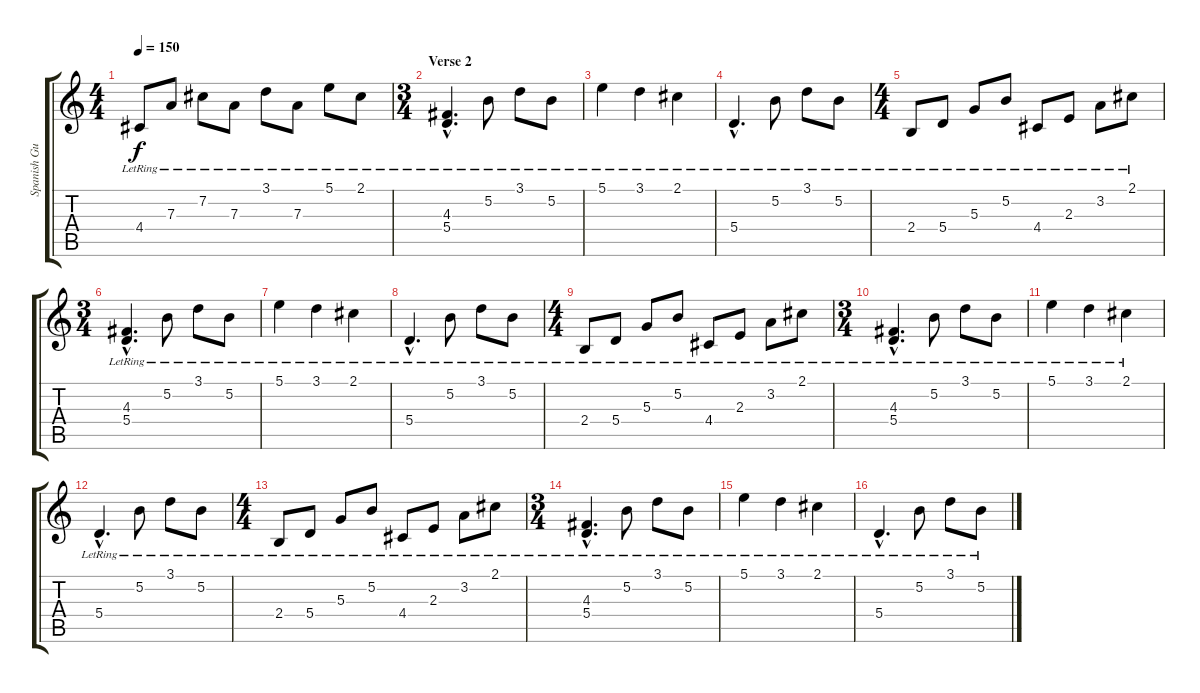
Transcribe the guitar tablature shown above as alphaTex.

\track ("Spanish Guitar 2" "Spanish Gu") {instrument acousticguitarsteel}
\staff {score tabs}
\tuning (B3 Gb3 D3 A2 E2 B1) {hide}
\ts (4 4)
\tempo 150
\clef g2
\ks c
4.4{lr}.8{dy f} 7.3{lr}.8 7.2{lr}.8 7.3{lr}.8 3.1{lr}.8 7.3{lr}.8 5.1{lr}.8 2.1{lr}.8 |
\ts (3 4)
\section ("" "Verse 2")
(4.3{hac lr} 5.4{hac lr}).4{d} 5.2{lr}.8 3.1{lr}.8 5.2{lr}.8 |
5.1{lr}.4 3.1{lr}.4 2.1{lr}.4 |
5.4{hac lr}.4{d} 5.2{lr}.8 3.1{lr}.8 5.2{lr}.8 |
\ts (4 4)
2.4{lr}.8 5.4{lr}.8 5.3{lr}.8 5.2{lr}.8 4.4{lr}.8 2.3{lr}.8 3.2{lr}.8 2.1{lr}.8 |
\ts (3 4)
(4.3{hac lr} 5.4{hac lr}).4{d} 5.2{lr}.8 3.1{lr}.8 5.2{lr}.8 |
5.1{lr}.4 3.1{lr}.4 2.1{lr}.4 |
5.4{hac lr}.4{d} 5.2{lr}.8 3.1{lr}.8 5.2{lr}.8 |
\ts (4 4)
2.4{lr}.8 5.4{lr}.8 5.3{lr}.8 5.2{lr}.8 4.4{lr}.8 2.3{lr}.8 3.2{lr}.8 2.1{lr}.8 |
\ts (3 4)
(4.3{hac lr} 5.4{hac lr}).4{d} 5.2{lr}.8 3.1{lr}.8 5.2{lr}.8 |
5.1{lr}.4 3.1{lr}.4 2.1{lr}.4 |
5.4{hac lr}.4{d} 5.2{lr}.8 3.1{lr}.8 5.2{lr}.8 |
\ts (4 4)
2.4{lr}.8 5.4{lr}.8 5.3{lr}.8 5.2{lr}.8 4.4{lr}.8 2.3{lr}.8 3.2{lr}.8 2.1{lr}.8 |
\ts (3 4)
(4.3{hac lr} 5.4{hac lr}).4{d} 5.2{lr}.8 3.1{lr}.8 5.2{lr}.8 |
5.1{lr}.4 3.1{lr}.4 2.1{lr}.4 |
5.4{hac lr}.4{d} 5.2{lr}.8 3.1{lr}.8 5.2{lr}.8
